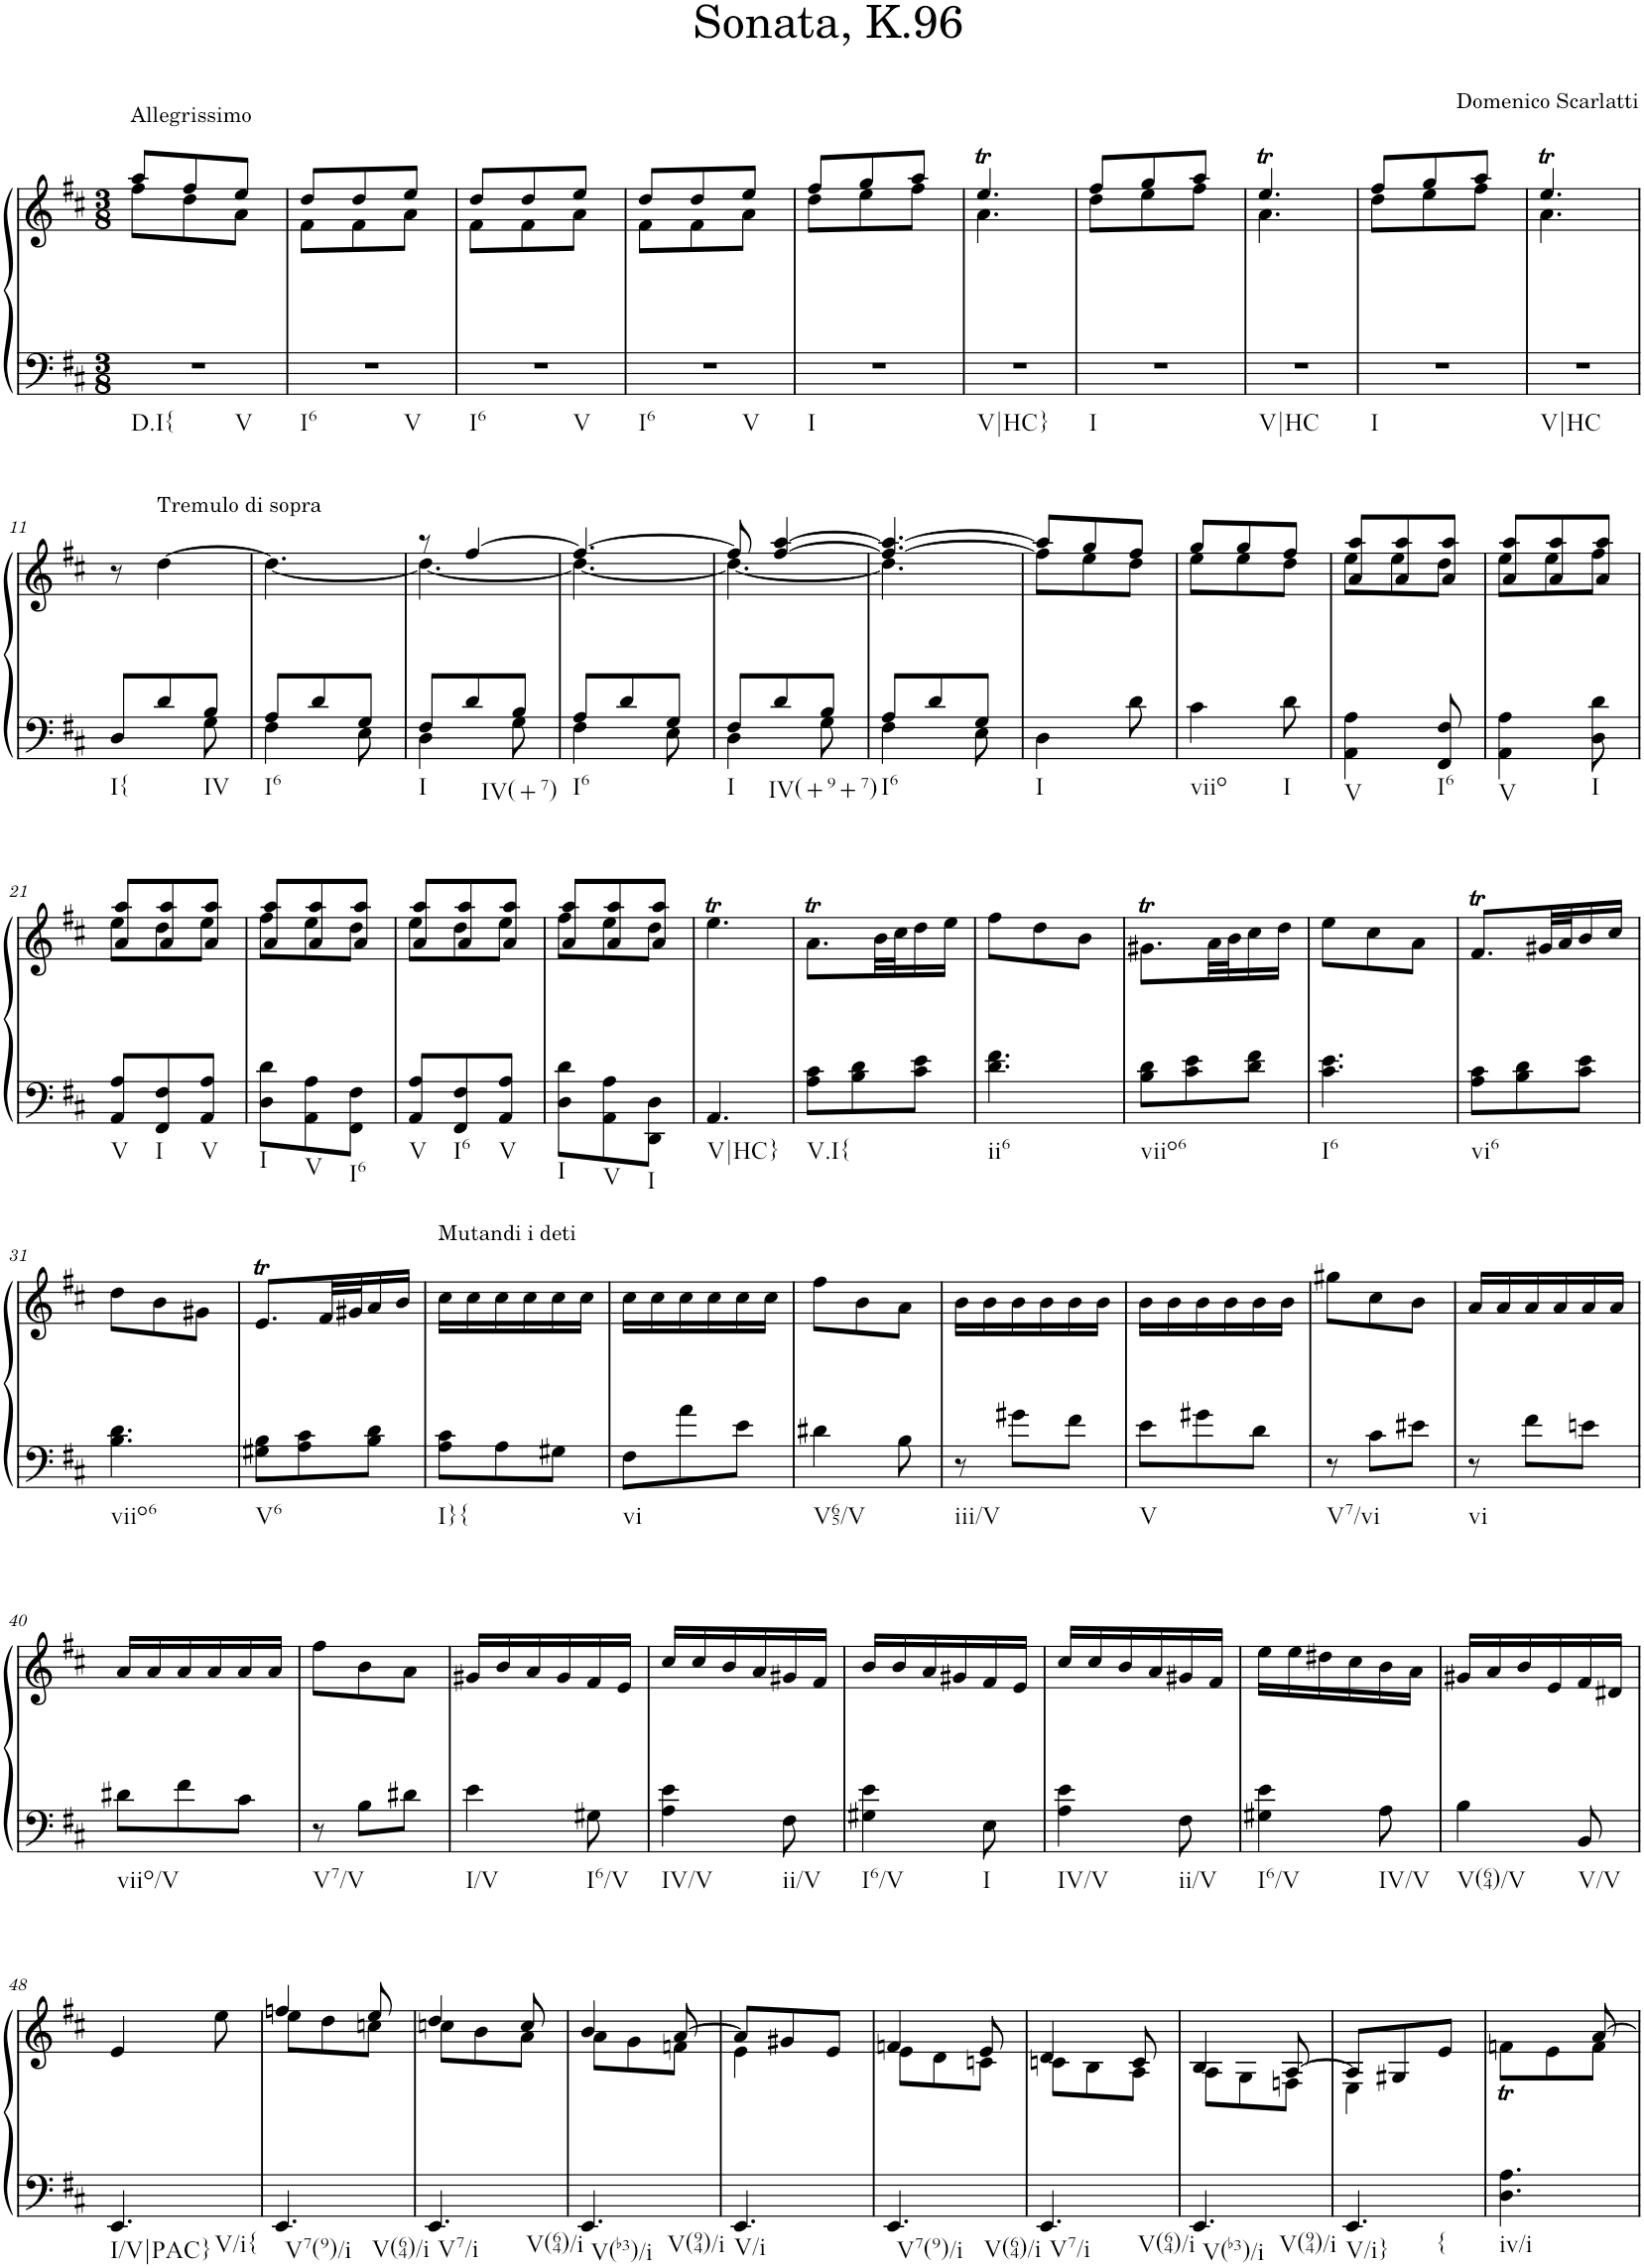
**kern	**kern
*part1	*part1
*staff2	*staff1
*I"Piano	*
*I'Pno.	*
*clefF4	*clefG2
*k[f#c#]	*k[f#c#]
*M3/8	*M3/8
=1	=1
*	*^
!	!LO:TX:a:t=Allegrissimo	!
!LO:TX:b:t=D.I{	!	!
!LO:TX:b:t=V	!	!
4.r	8aa/L	8ff#\L
.	8ff#/	8dd\
.	8ee/J	8a\J
=2	=2	=2
!LO:TX:b:t=I6	!	!
!LO:TX:b:t=V	!	!
4.r	8dd/L	8f#\L
.	8dd/	8f#\
.	8ee/J	8a\J
=3	=3	=3
!LO:TX:b:t=I6	!	!
!LO:TX:b:t=V	!	!
4.r	8dd/L	8f#\L
.	8dd/	8f#\
.	8ee/J	8a\J
=4	=4	=4
!LO:TX:b:t=I6	!	!
!LO:TX:b:t=V	!	!
4.r	8dd/L	8f#\L
.	8dd/	8f#\
.	8ee/J	8a\J
=5	=5	=5
!LO:TX:b:t=I	!	!
4.r	8ff#/L	8dd\L
.	8gg/	8ee\
.	8aa/J	8ff#\J
=6	=6	=6
!LO:TX:b:t=V|HC}	!	!
4.r	4.eeT/	4.a\
=7	=7	=7
!LO:TX:b:t=I	!	!
4.r	8ff#/L	8dd\L
.	8gg/	8ee\
.	8aa/J	8ff#\J
=8	=8	=8
!LO:TX:b:t=V|HC	!	!
4.r	4.eeT/	4.a\
=9	=9	=9
!LO:TX:b:t=I	!	!
4.r	8ff#/L	8dd\L
.	8gg/	8ee\
.	8aa/J	8ff#\J
=10	=10	=10
!LO:TX:b:t=V|HC	!	!
4.r	4.eeT/	4.a\
!!LO:LB:g=z
=11	=11	=11
*^	*	*
!LO:TX:b:t=I{	!	!	!
*	*	*v	*v
8D/L	4ryy	8r
!	!	!LO:TX:a:t=Tremulo di sopra
8d/	.	[4dd\
!LO:TX:b:t=IV	!	!
8B/J	8G\	.
=12	=12	=12
!LO:TX:b:t=I6	!	!
8A/L	4F#\	4.dd\_
8d/	.	.
8G/J	8E\	.
=13	=13	=13
*	*	*^
!LO:TX:b:t=I	!	!	!
8F#/L	4D\	8r	4.dd\_
8d/	.	[4ff#/	.
!LO:TX:b:t=IV(+7)	!	!	!
8B/J	8G\	.	.
=14	=14	=14	=14
!LO:TX:b:t=I6	!	!	!
8A/L	4F#\	4.ff#/_	4.dd\_
8d/	.	.	.
8G/J	8E\	.	.
=15	=15	=15	=15
!LO:TX:b:t=I	!	!	!
8F#/L	4D\	8ff#/]	4.dd\_
8d/	.	[4ff#/ [4aa/	.
!LO:TX:b:t=IV(+9+7)	!	!	!
8B/J	8G\	.	.
=16	=16	=16	=16
!LO:TX:b:t=I6	!	!	!
8A/L	4F#\	4.ff#/_ 4.aa/_	4.dd\]
8d/	.	.	.
8G/J	8E\	.	.
=17	=17	=17	=17
!LO:TX:b:t=I	!	!	!
*v	*v	*	*
4D\	8aa/L]	8ff#\L]
.	8gg/	8ee\
8d\	8ff#/J	8dd\J
=18	=18	=18
!LO:TX:b:t=viio	!	!
4c#\	8gg/L	8ee\L
.	8gg/	8ee\
!LO:TX:b:t=I	!	!
8d\	8ff#/J	8dd\J
=19	=19	=19
!LO:TX:b:t=V	!	!
4AA\ 4A\	8a/ 8aa/L	8ee\L
.	8a/ 8aa/	8ee\
!LO:TX:b:t=I6	!	!
8FF#/ 8F#/	8a/ 8aa/J	8dd\J
=20	=20	=20
!LO:TX:b:t=V	!	!
4AA\ 4A\	8a/ 8aa/L	8ee\L
.	8a/ 8aa/	8ee\
!LO:TX:b:t=I	!	!
8D\ 8d\	8a/ 8aa/J	8ff#\J
!!LO:LB:g=z	!!
=21	=21	=21
!LO:TX:b:t=V	!	!
8AA/ 8A/L	8a/ 8aa/L	8ee\L
!LO:TX:b:t=I	!	!
8FF#/ 8F#/	8a/ 8aa/	8dd\
!LO:TX:b:t=V	!	!
8AA/ 8A/J	8a/ 8aa/J	8ee\J
=22	=22	=22
!LO:TX:b:t=I	!	!
8D\ 8d\L	8a/ 8aa/L	8ff#\L
!LO:TX:b:t=V	!	!
8AA\ 8A\	8a/ 8aa/	8ee\
!LO:TX:b:t=I6	!	!
8FF#\ 8F#\J	8a/ 8aa/J	8dd\J
=23	=23	=23
!LO:TX:b:t=V	!	!
8AA/ 8A/L	8a/ 8aa/L	8ee\L
!LO:TX:b:t=I6	!	!
8FF#/ 8F#/	8a/ 8aa/	8dd\
!LO:TX:b:t=V	!	!
8AA/ 8A/J	8a/ 8aa/J	8ee\J
=24	=24	=24
!LO:TX:b:t=I	!	!
8D\ 8d\L	8a/ 8aa/L	8ff#\L
!LO:TX:b:t=V	!	!
8AA\ 8A\	8a/ 8aa/	8ee\
!LO:TX:b:t=I	!	!
8DD\ 8D\J	8a/ 8aa/J	8dd\J
=25	=25	=25
!LO:TX:b:t=V|HC}	!	!
*	*v	*v
4.AA/	4.eeT\
=26	=26
!LO:TX:b:t=V.I{	!
8A\ 8c#\L	8.aT\L
8B\ 8d\	.
.	32b\LL
.	32cc#\J
8c#\ 8e\J	16dd\
.	16ee\JJ
=27	=27
!LO:TX:b:t=ii6	!
4.d\ 4.f#\	8ff#\L
.	8dd\
.	8b\J
=28	=28
!LO:TX:b:t=viio6	!
8B\ 8d\L	8.g#Xt\L
8c#\ 8e\	.
.	32a\LL
.	32b\J
8d\ 8f#\J	16cc#\
.	16dd\JJ
=29	=29
!LO:TX:b:t=I6	!
4.c#\ 4.e\	8ee\L
.	8cc#\
.	8a\J
=30	=30
!LO:TX:b:t=vi6	!
8A\ 8c#\L	8.f#t/L
8B\ 8d\	.
.	32g#X/LL
.	32a/J
8c#\ 8e\J	16b/
.	16cc#/JJ
!!LO:LB:g=z
=31	=31
!LO:TX:b:t=viio6	!
4.B\ 4.d\	8dd\L
.	8b\
.	8g#X\J
=32	=32
!LO:TX:b:t=V6	!
8G#X\ 8B\L	8.eT/L
8A\ 8c#\	.
.	32f#/LL
.	32g#X/J
8B\ 8d\J	16a/
.	16b/JJ
=33	=33
!	!LO:TX:a:t=Mutandi i deti
!LO:TX:b:t=I}{	!
8A\ 8c#\L	16cc#\LL
.	16cc#\
8A\	16cc#\
.	16cc#\
8G#X\J	16cc#\
.	16cc#\JJ
=34	=34
!LO:TX:b:t=vi	!
8F#\L	16cc#\LL
.	16cc#\
8a\	16cc#\
.	16cc#\
8e\J	16cc#\
.	16cc#\JJ
=35	=35
!LO:TX:b:t=V65/V	!
4d#X\	8ff#\L
.	8b\
8B\	8a\J
=36	=36
!LO:TX:b:t=iii/V	!
8r	16b\LL
.	16b\
8g#X\L	16b\
.	16b\
8f#\J	16b\
.	16b\JJ
=37	=37
!LO:TX:b:t=V	!
8e\L	16b\LL
.	16b\
8g#X\	16b\
.	16b\
8d\J	16b\
.	16b\JJ
=38	=38
!LO:TX:b:t=V7/vi	!
8r	8gg#X\L
8c#\L	8cc#\
8e#X\J	8b\J
=39	=39
!LO:TX:b:t=vi	!
8r	16a/LL
.	16a/
8f#\L	16a/
.	16a/
8en\J	16a/
.	16a/JJ
!!LO:LB:g=z
=40	=40
!LO:TX:b:t=viio/V	!
8d#X\L	16a/LL
.	16a/
8f#\	16a/
.	16a/
8c#\J	16a/
.	16a/JJ
=41	=41
!LO:TX:b:t=V7/V	!
8r	8ff#\L
8B\L	8b\
8d#X\J	8a\J
=42	=42
!LO:TX:b:t=I/V	!
4e\	16g#X/LL
.	16b/
.	16a/
.	16g#/
!LO:TX:b:t=I6/V	!
8G#X\	16f#/
.	16e/JJ
=43	=43
!LO:TX:b:t=IV/V	!
4A\ 4e\	16cc#/LL
.	16cc#/
.	16b/
.	16a/
!LO:TX:b:t=ii/V	!
8F#\	16g#X/
.	16f#/JJ
=44	=44
!LO:TX:b:t=I6/V	!
4G#X\ 4e\	16b/LL
.	16b/
.	16a/
.	16g#X/
!LO:TX:b:t=I	!
8E\	16f#/
.	16e/JJ
=45	=45
!LO:TX:b:t=IV/V	!
4A\ 4e\	16cc#/LL
.	16cc#/
.	16b/
.	16a/
!LO:TX:b:t=ii/V	!
8F#\	16g#X/
.	16f#/JJ
=46	=46
!LO:TX:b:t=I6/V	!
4G#X\ 4e\	16ee\LL
.	16ee\
.	16dd#X\
.	16cc#\
!LO:TX:b:t=IV/V	!
8A\	16b\
.	16a\JJ
=47	=47
!LO:TX:b:t=V(64)/V	!
4B\	16g#X/LL
.	16a/
.	16b/
.	16e/
!LO:TX:b:t=V/V	!
8BB/	16f#/
.	16d#X/JJ
!!LO:LB:g=z
=48	=48
!LO:TX:b:t=I/V|PAC}	!
!LO:TX:b:t=V/i{	!
4.EE/	4e/
.	8ee\
=49	=49
*	*^
!LO:TX:b:t=V7(9)/i	!	!
!LO:TX:b:t=V(64)/i	!	!
4.EE/	4ffn/	8ee\L
.	.	8dd\
.	8ee/	8ccn\J
=50	=50	=50
!LO:TX:b:t=V7/i	!	!
!LO:TX:b:t=V(64)/i	!	!
4.EE/	4dd/	8ccn\L
.	.	8b\
.	8cc/	8a\J
=51	=51	=51
!LO:TX:b:t=V(b3)/i	!	!
!LO:TX:b:t=V(94)/i	!	!
4.EE/	4b/	8a\L
.	.	8g\
.	[8a/	8fn\J
=52	=52	=52
!LO:TX:b:t=V/i	!	!
4.EE/	8a/L]	4e\
.	8g#X/	.
.	8e/J	8ryy
=53	=53	=53
!LO:TX:b:t=V7(9)/i	!	!
!LO:TX:b:t=V(64)/i	!	!
4.EE/	4fn/	8e\L
.	.	8d\
.	8e/	8cn\J
=54	=54	=54
!LO:TX:b:t=V7/i	!	!
!LO:TX:b:t=V(64)/i	!	!
4.EE/	4d/	8cn\L
.	.	8B\
.	8c/	8A\J
=55	=55	=55
!LO:TX:b:t=V(b3)/i	!	!
!LO:TX:b:t=V(94)/i	!	!
4.EE/	4B/	8A\L
.	.	8G\
.	[8A/	8Fn\J
=56	=56	=56
!LO:TX:b:t=V/i}	!	!
!LO:TX:b:t={	!	!
4.EE/	8A/L]	4E\
.	8G#X/	.
.	8e/J	8ryy
=57	=57	=57
!LO:TX:b:t=iv/i	!	!
4.D\ 4.A\	4ryy	8fnT\L
.	.	8e\
.	[8a/	8f\J
*	*v	*v
=	=
*-	*-
